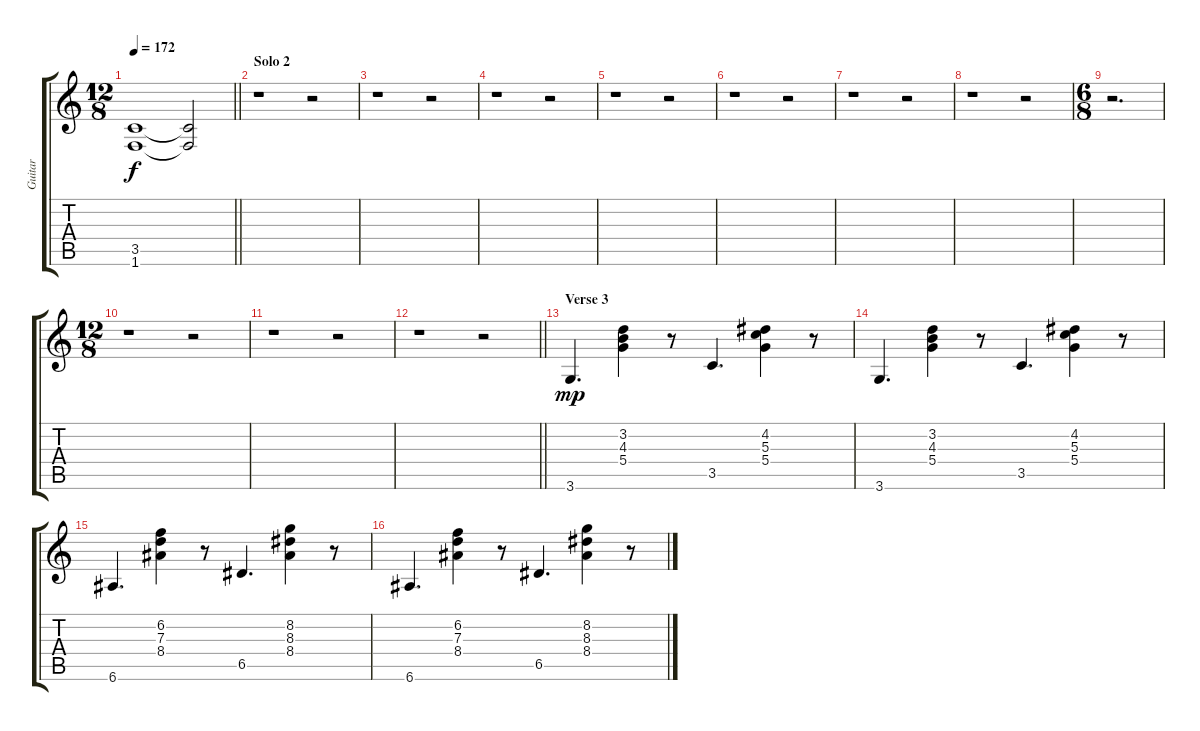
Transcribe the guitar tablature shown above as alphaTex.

\track ("Guitar" "Guitar") {instrument distortionguitar}
\staff {score tabs}
\tuning (E4 B3 G3 D3 A2 E2) {hide}
\ts (12 8)
\tempo 172
\clef g2
\barLineRight lightlight
\ks c
(3.5{t} 1.6{t}).1{dy f} (3.5{t} 1.6{t}).2 |
\section ("" "Solo 2")
r.1 r.2 |
r.1 r.2 |
r.1 r.2 |
r.1 r.2 |
r.1 r.2 |
r.1 r.2 |
r.1 r.2 |
\ts (6 8)
r.2{d} |
\ts (12 8)
r.1 r.2 |
r.1 r.2 |
\barLineRight lightlight
r.1 r.2 |
\section ("" "Verse 3")
3.6.4{d dy mp} (3.2 4.3 5.4).4 r.8 3.5.4{d} (4.2 5.3 5.4).4 r.8 |
3.6.4{d} (3.2 4.3 5.4).4 r.8 3.5.4{d} (4.2 5.3 5.4).4 r.8 |
6.6.4{d} (6.2 7.3 8.4).4 r.8 6.5.4{d} (8.2 8.3 8.4).4 r.8 |
6.6.4{d} (6.2 7.3 8.4).4 r.8 6.5.4{d} (8.2 8.3 8.4).4 r.8
